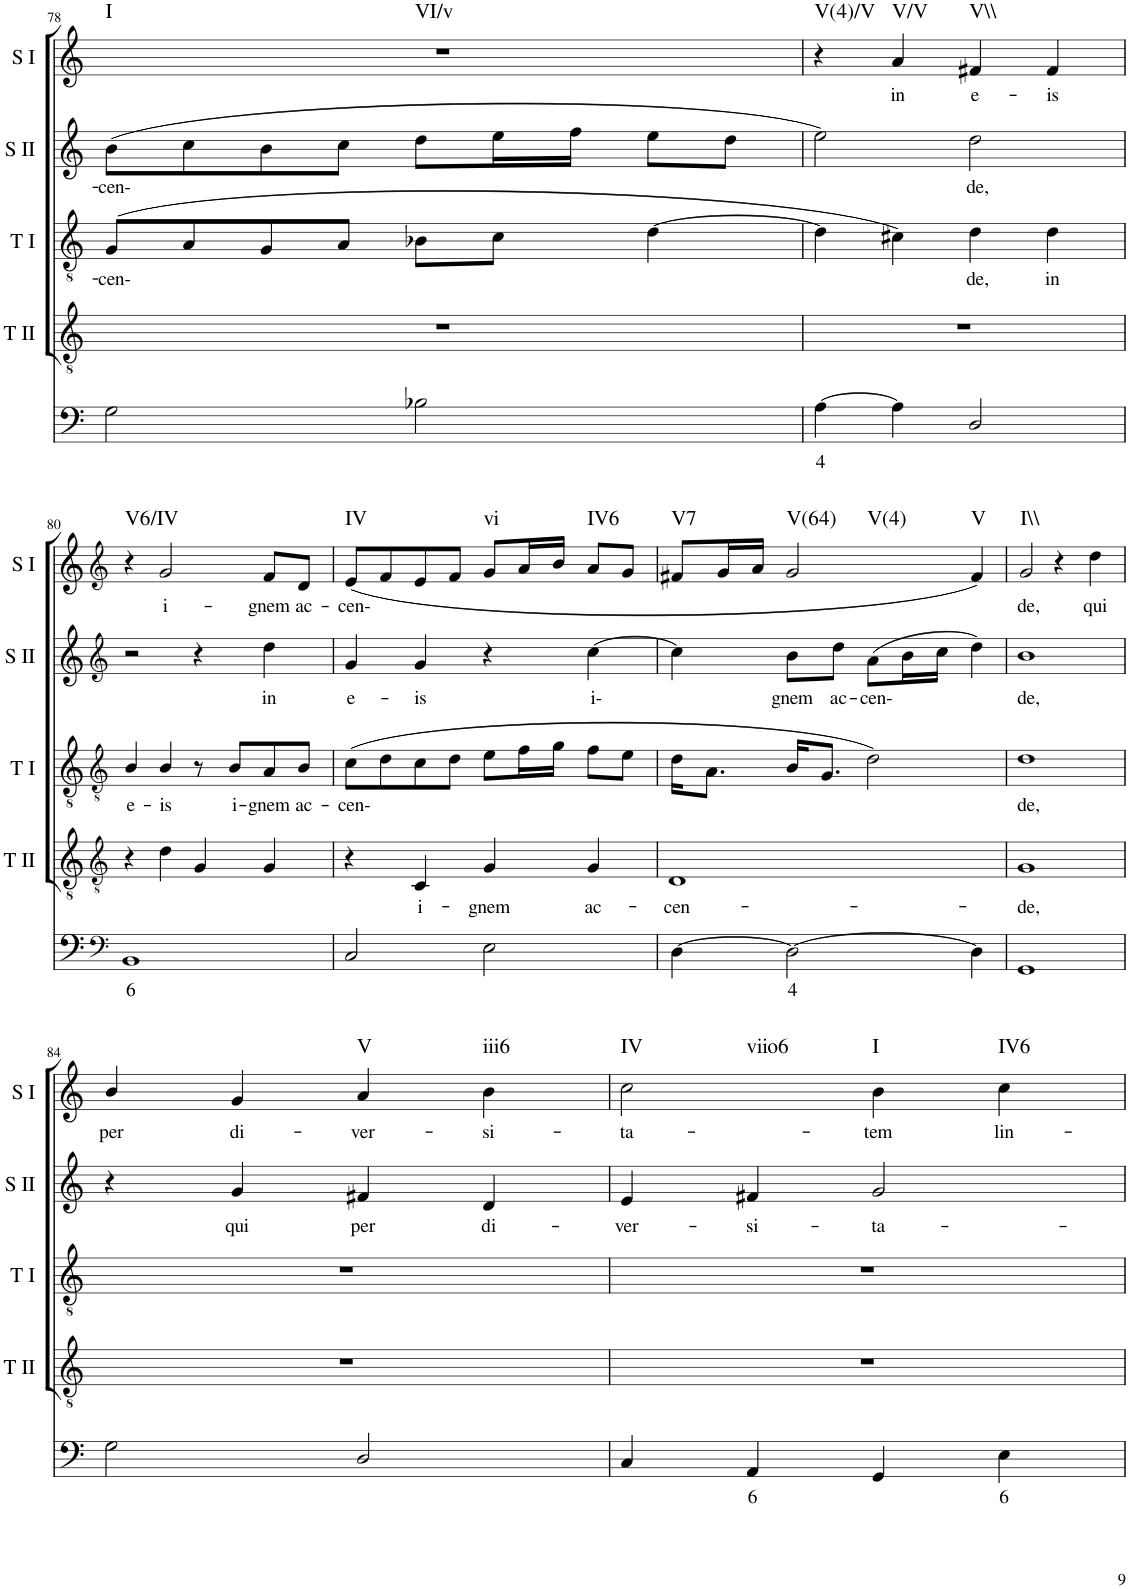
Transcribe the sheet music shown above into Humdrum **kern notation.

**kern	**text	**kern	**text	**kern	**text	**kern	**text	**kern	**text	**harte
*part5	*part5	*part4	*part4	*part3	*part3	*part2	*part2	*part1	*part1	*part1
*staff5	*staff5	*staff4	*staff4	*staff3	*staff3	*staff2	*staff2	*staff1	*staff1	*
*I"Continuo	*	*I"Tenor II	*	*I"Tenor I	*	*I"Soprano II	*	*I"Soprano I	*	*
*	*	*I'T II	*	*I'T I	*	*I'S II	*	*I'S I	*	*
!!LO:PB:g=z
*clefF4	*	*clefGv2	*	*clefGv2	*	*clefG2	*	*clefG2	*	*
*k[]	*	*k[]	*	*k[]	*	*k[]	*	*k[]	*	*
*	*	*	*	*M4/4	*	*M4/4	*	*M4/4	*	*
=78	=78	=78	=78	=78	=78	=78	=78	=78	=78	=78
!	!	!	!	!	!LO:LY:b	!	!LO:LY:b	!	!	!LO:H:n=1:kt=I
!	!	!	!	!	!	!	!	!	!	!LO:H:n=2:kt=VI/v
2G\	.	1r	.	(8G/L	cen-	(8b\L	cen-	1r	.	N N
.	.	.	.	8A/	.	8cc\	.	.	.	.
.	.	.	.	8G/	.	8b\	.	.	.	.
.	.	.	.	8A/J	.	8cc\J	.	.	.	.
2B-X\	.	.	.	8B-X\L	.	8dd\L	.	.	.	.
.	.	.	.	8c\J	.	16ee\L	.	.	.	.
.	.	.	.	.	.	16ff\JJ	.	.	.	.
.	.	.	.	[4d\	.	8ee\L	.	.	.	.
.	.	.	.	.	.	8dd\J	.	.	.	.
=79	=79	=79	=79	=79	=79	=79	=79	=79	=79	=79
!	!LO:LY:b	!	!	!	!	!	!	!	!	!LO:H:kt=V(4)/V
[4A\	4	1r	.	4d\]	.	2ee\)	.	4r	.	N
!	!	!	!	!	!	!	!	!	!LO:LY:b	!LO:H:kt=V/V
4A\]	.	.	.	4c#X\)	.	.	.	4a/	in	N
!	!	!	!	!	!LO:LY:b	!	!LO:LY:b	!	!LO:LY:b	!LO:H:kt=V\\
2D/	.	.	.	4d\	de,	2dd\	de,	4f#X/	e-	N
!	!	!	!	!	!LO:LY:b	!	!	!	!LO:LY:b	!
.	.	.	.	4d\	in	.	.	4f#/	is	.
!!LO:LB:g=z
=80	=80	=80	=80	=80	=80	=80	=80	=80	=80	=80
*clefF4	*	*clefGv2	*	*clefGv2	*	*clefG2	*	*clefG2	*	*
!	!LO:LY:b	!	!	!	!LO:LY:b	!	!	!	!	!LO:H:kt=V6/IV
1BB	6	4r	.	4B/	e-	2r	.	4r	.	N
!	!	!	!	!	!LO:LY:b	!	!	!	!LO:LY:b	!
.	.	4d\	.	4B/	is	.	.	2g/	i-	.
.	.	4G/	.	8r	.	4r	.	.	.	.
!	!	!	!	!	!LO:LY:b	!	!	!	!	!
.	.	.	.	8B/L	i-	.	.	.	.	.
!	!	!	!	!	!LO:LY:b	!	!LO:LY:b	!	!LO:LY:b	!
.	.	4G/	.	8A/	gnem	4dd\	in	8f/L	gnem	.
!	!	!	!	!	!LO:LY:b	!	!	!	!LO:LY:b	!
.	.	.	.	8B/J	ac-	.	.	8d/J	ac-	.
=81	=81	=81	=81	=81	=81	=81	=81	=81	=81	=81
!	!	!	!	!	!LO:LY:b	!	!LO:LY:b	!	!LO:LY:b	!LO:H:kt=IV
2C/	.	4r	.	(8c\L	cen-	4g/	e-	(8e/L	cen-	N
.	.	.	.	8d\	.	.	.	8f/	.	.
!	!	!	!LO:LY:b	!	!	!	!LO:LY:b	!	!	!
.	.	4C/	i-	8c\	.	4g/	is	8e/	.	.
.	.	.	.	8d\J	.	.	.	8f/J	.	.
!	!	!	!LO:LY:b	!	!	!	!	!	!	!LO:H:kt=vi
2E\	.	4G/	gnem	8e\L	.	4r	.	8g/L	.	N
.	.	.	.	16f\L	.	.	.	16a/L	.	.
.	.	.	.	16g\JJ	.	.	.	16b/JJ	.	.
!	!	!	!LO:LY:b	!	!	!	!LO:LY:b	!	!	!LO:H:kt=IV6
.	.	4G/	ac-	8f\L	.	[4cc\	i-	8a/L	.	N
.	.	.	.	8e\J	.	.	.	8g/J	.	.
=82	=82	=82	=82	=82	=82	=82	=82	=82	=82	=82
!	!	!	!LO:LY:b	!	!	!	!	!	!	!LO:H:kt=V7
[4D\	.	1D	cen-	16d\KL	.	4cc\]	.	8f#X/L	.	N
.	.	.	.	8.A\J	.	.	.	.	.	.
.	.	.	.	.	.	.	.	16g/L	.	.
.	.	.	.	.	.	.	.	16a/JJ	.	.
!	!LO:LY:b	!	!	!	!	!	!LO:LY:b	!	!	!LO:H:n=1:kt=V(64)
!	!	!	!	!	!	!	!	!	!	!LO:H:n=2:kt=V(4)
2D\_	4	.	.	16B/KL	.	8b\L	gnem	2g/	.	N N
.	.	.	.	8.G/J	.	.	.	.	.	.
!	!	!	!	!	!	!	!LO:LY:b	!	!	!
.	.	.	.	.	.	8dd\J	ac-	.	.	.
!	!	!	!	!	!	!	!LO:LY:b	!	!	!
.	.	.	.	2d\)	.	(8a\L	cen-	.	.	.
.	.	.	.	.	.	16b\L	.	.	.	.
.	.	.	.	.	.	16cc\JJ	.	.	.	.
!	!	!	!	!	!	!	!	!	!	!LO:H:kt=V
4D\]	.	.	.	.	.	4dd\)	.	4f#/)	.	N
=83	=83	=83	=83	=83	=83	=83	=83	=83	=83	=83
!	!	!	!LO:LY:b	!	!LO:LY:b	!	!LO:LY:b	!	!LO:LY:b	!LO:H:kt=I\\
1GG	.	1G	de,	1d	de,	1b	de,	2g/	de,	N
.	.	.	.	.	.	.	.	4r	.	.
!	!	!	!	!	!	!	!	!	!LO:LY:b	!
.	.	.	.	.	.	.	.	4dd\	qui	.
!!LO:LB:g=z
=84	=84	=84	=84	=84	=84	=84	=84	=84	=84	=84
!	!	!	!	!	!	!	!	!	!LO:LY:b	!
2G\	.	1r	.	1r	.	4r	.	4b/	per	.
!	!	!	!	!	!	!	!LO:LY:b	!	!LO:LY:b	!
.	.	.	.	.	.	4g/	qui	4g/	di-	.
!	!	!	!	!	!	!	!LO:LY:b	!	!LO:LY:b	!LO:H:kt=V
2D/	.	.	.	.	.	4f#X/	per	4a/	ver-	N
!	!	!	!	!	!	!	!LO:LY:b	!	!LO:LY:b	!LO:H:kt=iii6
.	.	.	.	.	.	4d/	di-	4b\	si-	N
=85	=85	=85	=85	=85	=85	=85	=85	=85	=85	=85
!	!	!	!	!	!	!	!LO:LY:b	!	!LO:LY:b	!LO:H:n=1:kt=IV
!	!	!	!	!	!	!	!	!	!	!LO:H:n=2:kt=viio6
4C/	.	1r	.	1r	.	4e/	ver-	2cc\	ta-	N N
!	!LO:LY:b	!	!	!	!	!	!LO:LY:b	!	!	!
4AA/	6	.	.	.	.	4f#X/	si-	.	.	.
!	!	!	!	!	!	!	!LO:LY:b	!	!LO:LY:b	!LO:H:kt=I
4GG/	.	.	.	.	.	2g/	ta-	4b\	tem	N
!	!LO:LY:b	!	!	!	!	!	!	!	!LO:LY:b	!LO:H:kt=IV6
4E\	6	.	.	.	.	.	.	4cc\	lin-	N
=	=	=	=	=	=	=	=	=	=	=
*-	*-	*-	*-	*-	*-	*-	*-	*-	*-	*-
